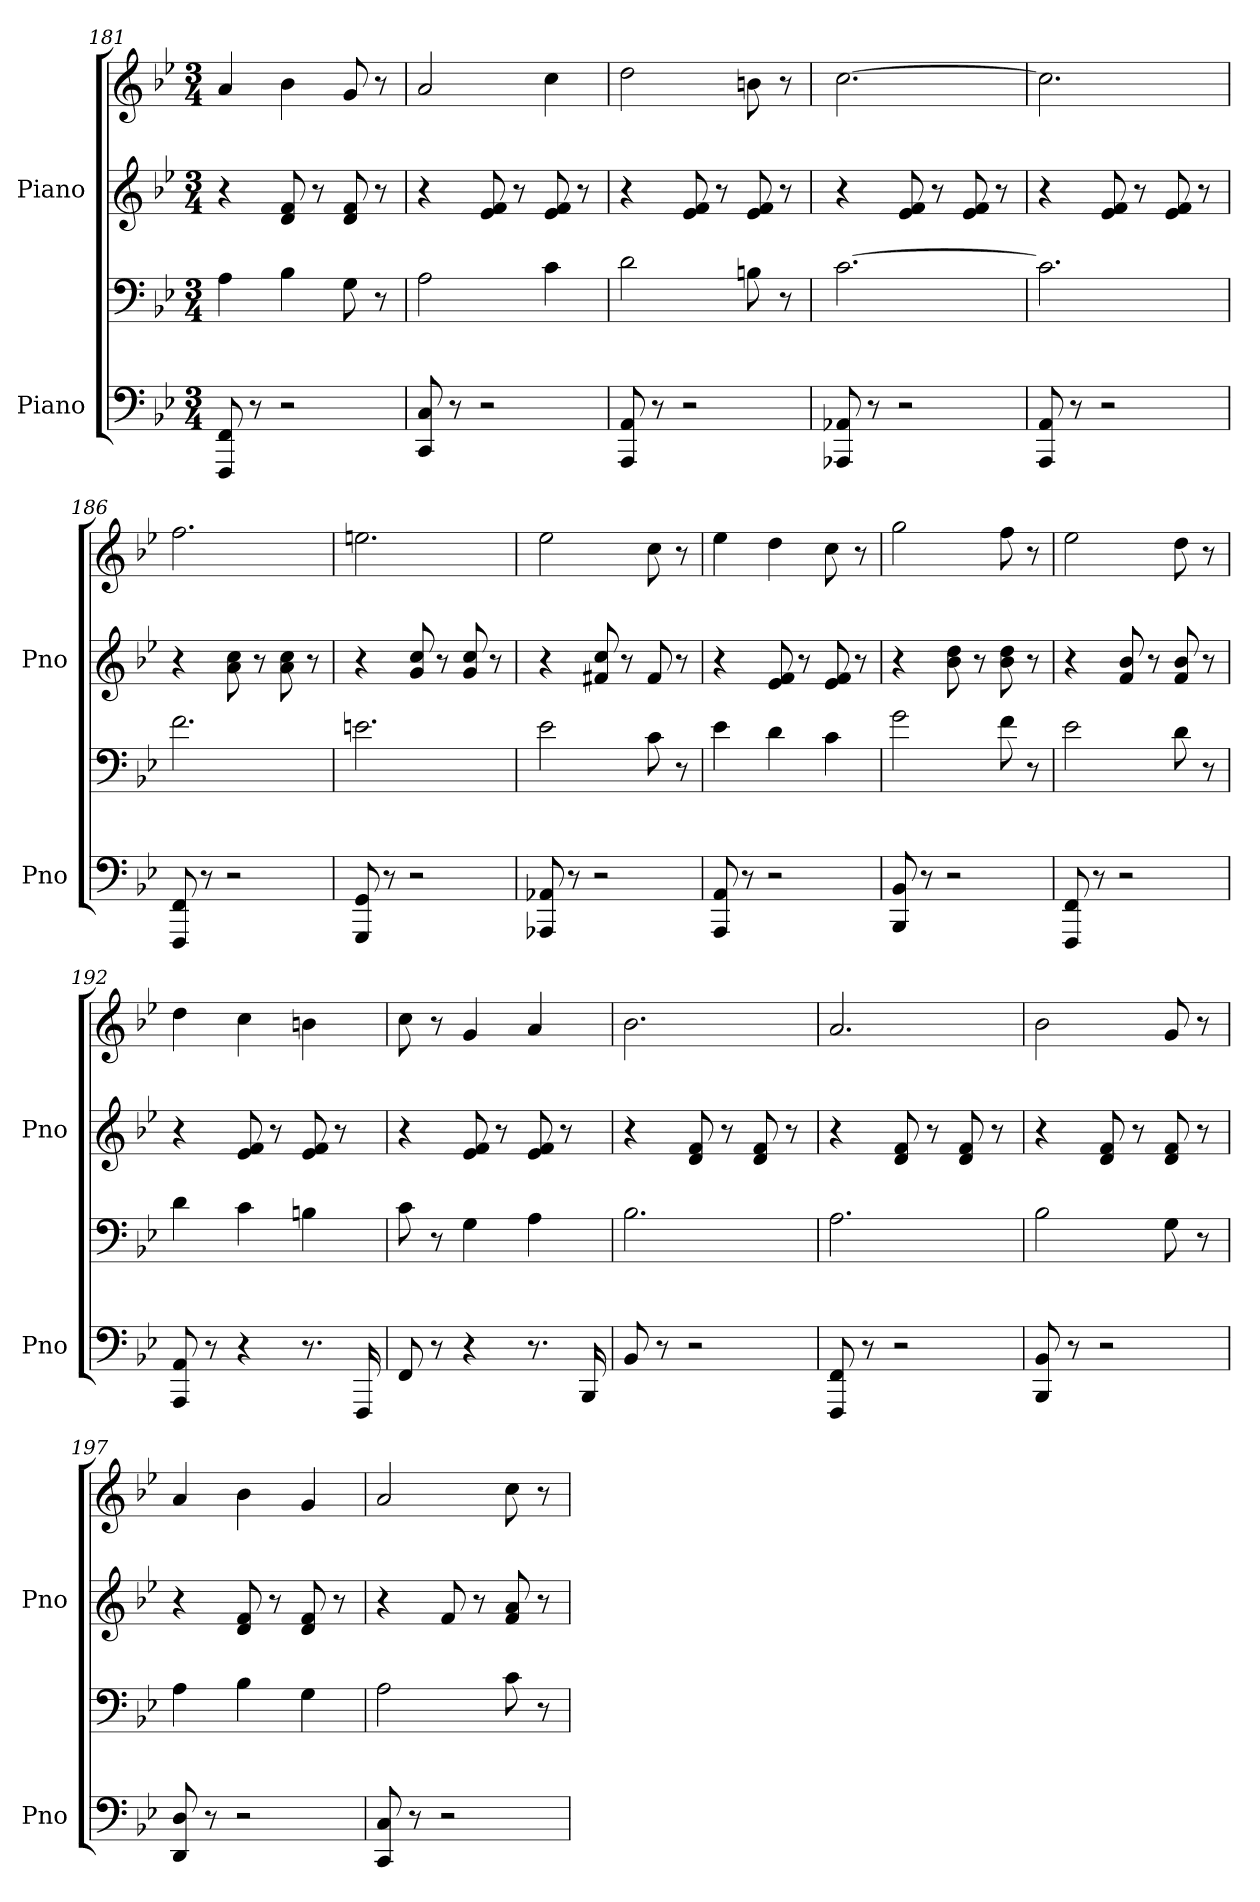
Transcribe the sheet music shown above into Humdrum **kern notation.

**kern	**kern	**kern	**kern
*part2	*part2	*part1	*part1
*staff4	*staff3	*staff2	*staff1
*I"Piano	*	*I"Piano	*
*I'Pno	*	*I'Pno	*
!!LO:PB:g=z
*clefF4	*clefF4	*clefG2	*clefG2
*k[b-e-]	*k[b-e-]	*k[b-e-]	*k[b-e-]
*M3/4	*M3/4	*M3/4	*M3/4
=181	=181	=181	=181
8FFF/ 8FF/	4A\	4r	4a/
8r	.	.	.
2r	4B-\	8d/ 8f/	4b-\
.	.	8r	.
.	8G\	8d/ 8f/	8g/
.	8r	8r	8r
=182	=182	=182	=182
8CC/ 8C/	2A\	4r	2a/
8r	.	.	.
2r	.	8e-/ 8f/	.
.	.	8r	.
.	4c\	8e-/ 8f/	4cc\
.	.	8r	.
=183	=183	=183	=183
8AAA/ 8AA/	2d\	4r	2dd\
8r	.	.	.
2r	.	8e-/ 8f/	.
.	.	8r	.
.	8Bn\	8e-/ 8f/	8bn\
.	8r	8r	8r
=184	=184	=184	=184
8AAA-X/ 8AA-X/	[2.c\	4r	[2.cc\
8r	.	.	.
2r	.	8e-/ 8f/	.
.	.	8r	.
.	.	8e-/ 8f/	.
.	.	8r	.
=185	=185	=185	=185
8AAA/ 8AA/	2.c\]	4r	2.cc\]
8r	.	.	.
2r	.	8e-/ 8f/	.
.	.	8r	.
.	.	8e-/ 8f/	.
.	.	8r	.
!!LO:LB:g=z
=186	=186	=186	=186
8FFF/ 8FF/	2.f\	4r	2.ff\
8r	.	.	.
2r	.	8a\ 8cc\	.
.	.	8r	.
.	.	8a\ 8cc\	.
.	.	8r	.
=187	=187	=187	=187
8GGG/ 8GG/	2.en\	4r	2.een\
8r	.	.	.
2r	.	8g/ 8cc/	.
.	.	8r	.
.	.	8g/ 8cc/	.
.	.	8r	.
=188	=188	=188	=188
8AAA-X/ 8AA-X/	2e-\	4r	2ee-\
8r	.	.	.
2r	.	8f#X/ 8cc/	.
.	.	8r	.
.	8c\	8f#/	8cc\
.	8r	8r	8r
=189	=189	=189	=189
8AAA/ 8AA/	4e-\	4r	4ee-\
8r	.	.	.
2r	4d\	8e-/ 8f/	4dd\
.	.	8r	.
.	4c\	8e-/ 8f/	8cc\
.	.	8r	8r
=190	=190	=190	=190
8BBB-/ 8BB-/	2g\	4r	2gg\
8r	.	.	.
2r	.	8b-\ 8dd\	.
.	.	8r	.
.	8f\	8b-\ 8dd\	8ff\
.	8r	8r	8r
!!LO:LB:g=z
=191	=191	=191	=191
8FFF/ 8FF/	2e-\	4r	2ee-\
8r	.	.	.
2r	.	8f/ 8b-/	.
.	.	8r	.
.	8d\	8f/ 8b-/	8dd\
.	8r	8r	8r
=192	=192	=192	=192
8AAA/ 8AA/	4d\	4r	4dd\
8r	.	.	.
4r	4c\	8e-/ 8f/	4cc\
.	.	8r	.
8.r	4Bn\	8e-/ 8f/	4bn\
.	.	8r	.
16FFF/	.	.	.
=193	=193	=193	=193
8FF/	8c\	4r	8cc\
8r	8r	.	8r
4r	4G\	8e-/ 8f/	4g/
.	.	8r	.
8.r	4A\	8e-/ 8f/	4a/
.	.	8r	.
16BBB-/	.	.	.
=194	=194	=194	=194
8BB-/	2.B-\	4r	2.b-\
8r	.	.	.
2r	.	8d/ 8f/	.
.	.	8r	.
.	.	8d/ 8f/	.
.	.	8r	.
=195	=195	=195	=195
8FFF/ 8FF/	2.A\	4r	2.a/
8r	.	.	.
2r	.	8d/ 8f/	.
.	.	8r	.
.	.	8d/ 8f/	.
.	.	8r	.
!!LO:PB:g=z
=196	=196	=196	=196
8BBB-/ 8BB-/	2B-\	4r	2b-\
8r	.	.	.
2r	.	8d/ 8f/	.
.	.	8r	.
.	8G\	8d/ 8f/	8g/
.	8r	8r	8r
=197	=197	=197	=197
8DD/ 8D/	4A\	4r	4a/
8r	.	.	.
2r	4B-\	8d/ 8f/	4b-\
.	.	8r	.
.	4G\	8d/ 8f/	4g/
.	.	8r	.
=198	=198	=198	=198
8CC/ 8C/	2A\	4r	2a/
8r	.	.	.
2r	.	8f/	.
.	.	8r	.
.	8c\	8f/ 8a/	8cc\
.	8r	8r	8r
=	=	=	=
*-	*-	*-	*-
